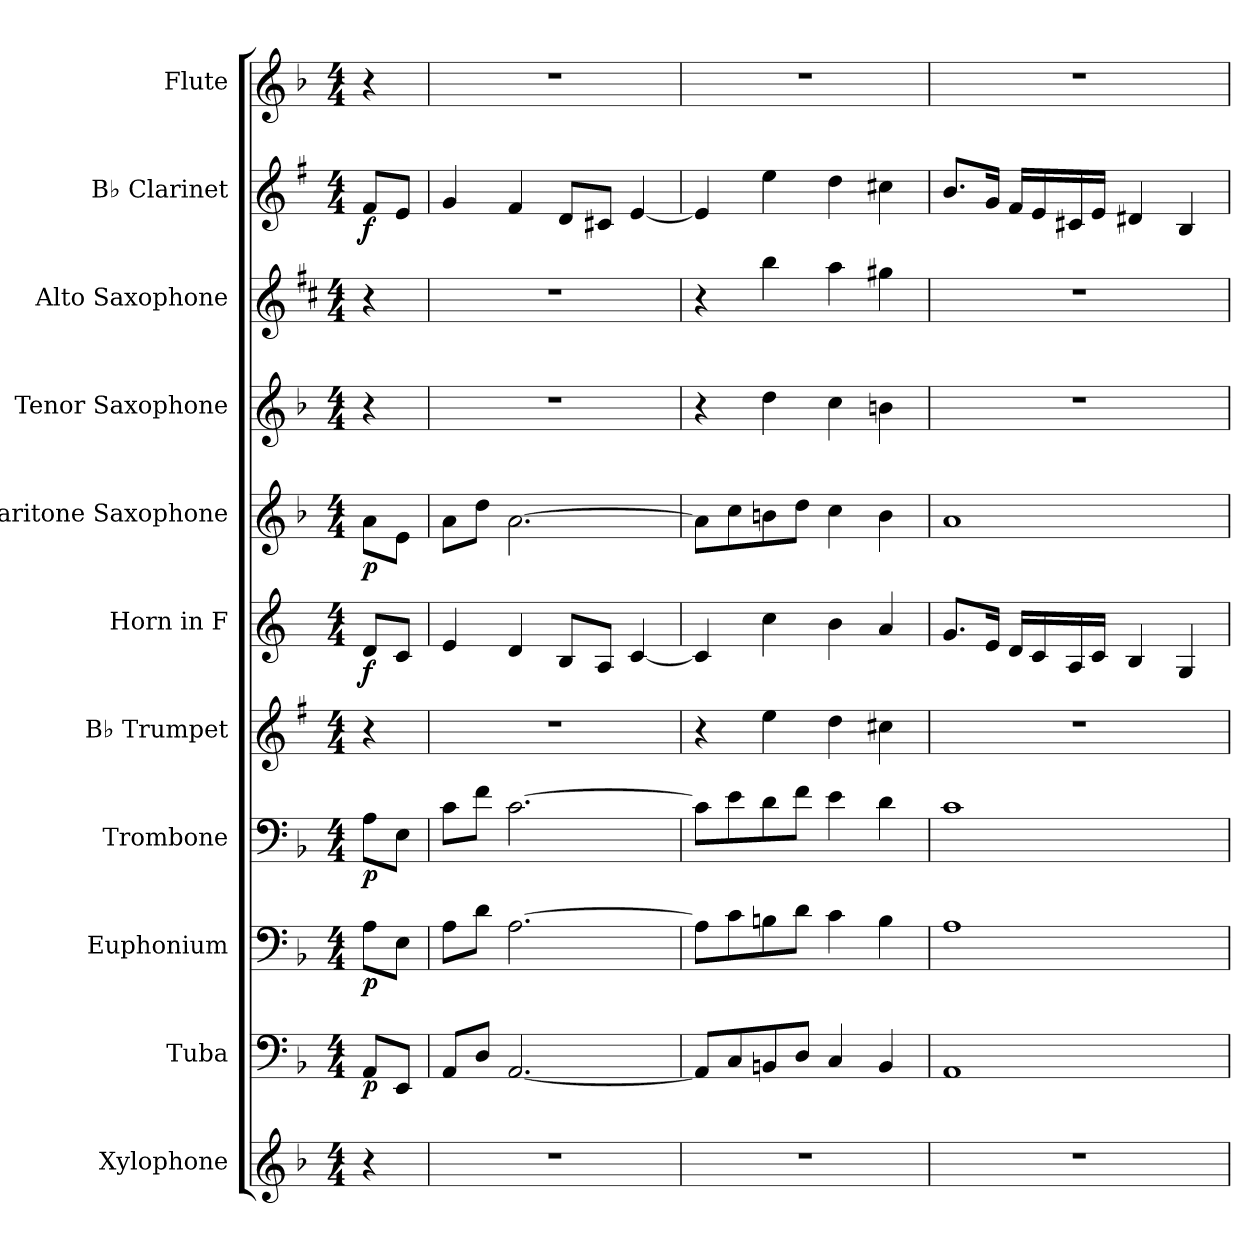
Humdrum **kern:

**kern	**kern	**dynam	**kern	**dynam	**kern	**dynam	**kern	**kern	**dynam	**kern	**dynam	**kern	**kern	**kern	**dynam	**kern
*part11	*part10	*part10	*part9	*part9	*part8	*part8	*part7	*part6	*part6	*part5	*part5	*part4	*part3	*part2	*part2	*part1
*staff11	*staff10	*staff10	*staff9	*staff9	*staff8	*staff8	*staff7	*staff6	*staff6	*staff5	*staff5	*staff4	*staff3	*staff2	*staff2	*staff1
*I"Xylophone	*I"Tuba	*	*I"Euphonium	*	*I"Trombone	*	*I"B♭ Trumpet	*I"Horn in F	*	*I"Baritone Saxophone	*	*I"Tenor Saxophone	*I"Alto Saxophone	*I"B♭ Clarinet	*	*I"Flute
*I'Xyl.	*I'Tu.	*	*I'Eu.	*	*I'Trb.	*	*I'B♭ Tpt.	*	*	*I'Bar. Sax.	*	*I'T. Sax.	*I'A. Sax.	*I'B♭ Cl.	*	*I'Fl.
*clefG2	*clefF4	*	*clefF4	*	*clefF4	*	*clefG2	*clefG2	*	*clefG2	*	*clefG2	*clefG2	*clefG2	*	*clefG2
*ITrd-7c-12	*	*	*	*	*	*	*ITrd1c2	*ITrd4c7	*	*ITrd12c21	*	*ITrd8c14	*ITrd5c9	*ITrd1c2	*	*
*k[b-]	*k[b-]	*	*k[b-]	*	*k[b-]	*	*k[b-]	*k[b-]	*	*k[b-]	*	*k[b-]	*k[b-]	*k[b-]	*	*k[b-]
*M4/4	*M4/4	*	*M4/4	*	*M4/4	*	*M4/4	*M4/4	*	*M4/4	*	*M4/4	*M4/4	*M4/4	*	*M4/4
*MM60	*MM60	*	*MM60	*	*MM60	*	*MM60	*MM60	*	*MM60	*	*MM60	*MM60	*MM60	*	*MM60
=	=	=	=	=	=	=	=	=	=	=	=	=	=	=	=	=
!	!	!LO:DY:b	!	!LO:DY:b	!	!LO:DY:b	!	!	!LO:DY:b	!	!LO:DY:b	!	!	!	!LO:DY:b	!
4r	8AA/L	p	8A\L	p	8A\L	p	4r	8G/L	f	8A\L	p	4r	4r	8e/L	f	4r
.	8EE/J	.	8E\J	.	8E\J	.	.	8F/J	.	8E\J	.	.	.	8d/J	.	.
=1	=1	=1	=1	=1	=1	=1	=1	=1	=1	=1	=1	=1	=1	=1	=1	=1
1r	8AA/L	.	8A\L	.	8c\L	.	1r	4A/	.	8A\L	.	1r	1r	4f/	.	1r
.	8D/J	.	8d\J	.	8f\J	.	.	.	.	8d\J	.	.	.	.	.	.
.	[2.AA/	.	[2.A\	.	[2.c\	.	.	4G/	.	[2.A\	.	.	.	4e/	.	.
.	.	.	.	.	.	.	.	8E/L	.	.	.	.	.	8c/L	.	.
.	.	.	.	.	.	.	.	8D/J	.	.	.	.	.	8Bn/J	.	.
.	.	.	.	.	.	.	.	[4F/	.	.	.	.	.	[4d/	.	.
=2	=2	=2	=2	=2	=2	=2	=2	=2	=2	=2	=2	=2	=2	=2	=2	=2
1r	8AA/L]	.	8A\L]	.	8c\L]	.	4r	4F/]	.	8A\L]	.	4r	4r	4d/]	.	1r
.	8C/	.	8c\	.	8e\	.	.	.	.	8c\	.	.	.	.	.	.
.	8BBn/	.	8Bn\	.	8d\	.	4dd\	4f\	.	8Bn\	.	4d\	4dd\	4dd\	.	.
.	8D/J	.	8d\J	.	8f\J	.	.	.	.	8d\J	.	.	.	.	.	.
.	4C/	.	4c\	.	4e\	.	4cc\	4e\	.	4c\	.	4c\	4cc\	4cc\	.	.
.	4BB/	.	4B\	.	4d\	.	4bn\	4d/	.	4B\	.	4Bn\	4bn\	4bn\	.	.
=3	=3	=3	=3	=3	=3	=3	=3	=3	=3	=3	=3	=3	=3	=3	=3	=3
1r	1AA	.	1A	.	1c	.	1r	8.c/L	.	1A	.	1r	1r	8.a/L	.	1r
.	.	.	.	.	.	.	.	16A/Jk	.	.	.	.	.	16f/Jk	.	.
.	.	.	.	.	.	.	.	16G/LL	.	.	.	.	.	16e/LL	.	.
.	.	.	.	.	.	.	.	16F/	.	.	.	.	.	16d/	.	.
.	.	.	.	.	.	.	.	16D/	.	.	.	.	.	16Bn/	.	.
.	.	.	.	.	.	.	.	16F/JJ	.	.	.	.	.	16d/JJ	.	.
.	.	.	.	.	.	.	.	4E/	.	.	.	.	.	4c#X/	.	.
.	.	.	.	.	.	.	.	4C/	.	.	.	.	.	4A/	.	.
=	=	=	=	=	=	=	=	=	=	=	=	=	=	=	=	=
*-	*-	*-	*-	*-	*-	*-	*-	*-	*-	*-	*-	*-	*-	*-	*-	*-
